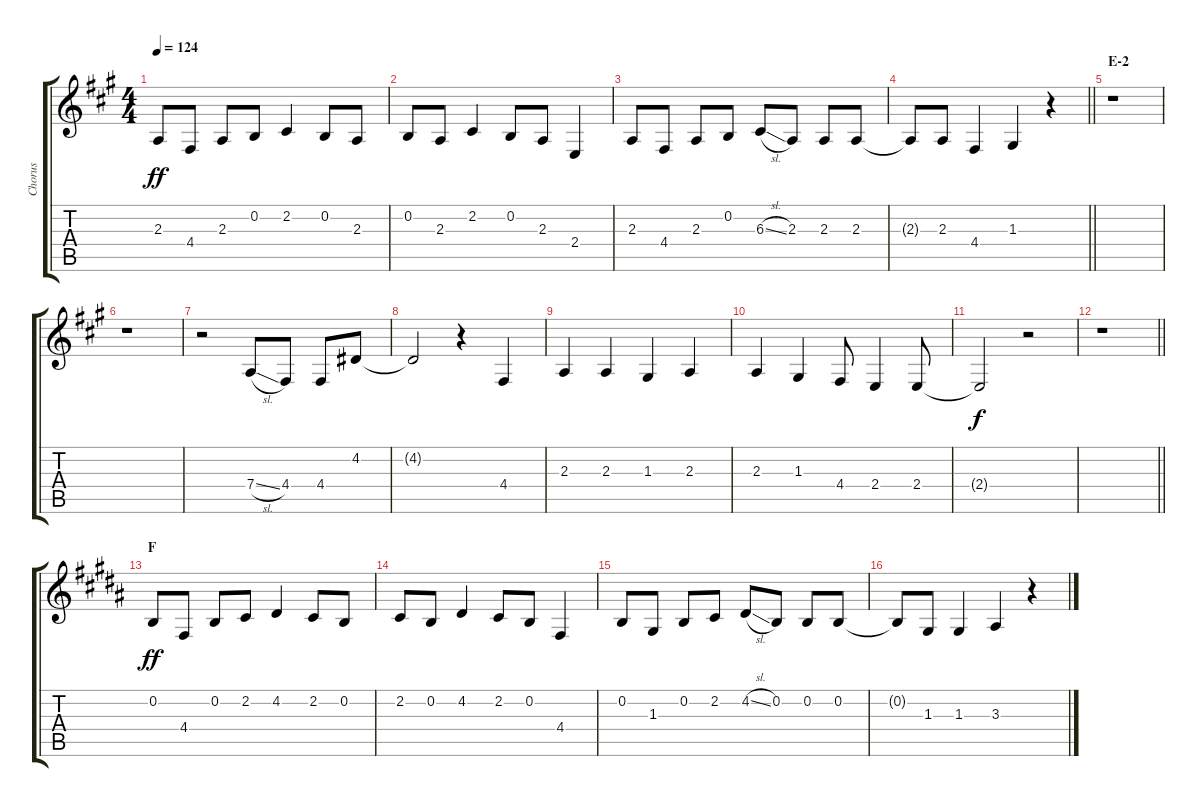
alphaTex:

\track ("Chorus" "Chorus") {instrument voiceoohs}
\staff {score tabs}
\tuning (E4 B3 G3 D3 A2 E2) {hide}
\ts (4 4)
\tempo 124
\clef g2
\ks a
2.3.8{dy ff} 4.4.8 2.3.8 0.2.8 2.2.4 0.2.8 2.3.8 |
0.2.8 2.3.8 2.2.4 0.2.8 2.3.8 2.4.4 |
2.3.8 4.4.8 2.3.8 0.2.8 6.3{sl}.8 2.3.8 2.3.8 2.3.8 |
\barLineRight lightlight
2.3{t}.8 2.3.8 4.4.4 1.3.4 r.4 |
\section ("" "E-2")
r.1 |
r.1 |
r.2 7.4{sl}.8 4.4.8 4.4.8 4.2.8 |
4.2{t}.2 r.4 4.4.4 |
2.3.4 2.3.4 1.3.4 2.3.4 |
2.3.4 1.3.4 4.4.8 2.4.4 2.4.8 |
2.4{t}.2{dy f} r.2 |
\barLineRight lightlight
r.1 |
\section ("" "F")
\ks b
0.2.8{dy ff} 4.4.8 0.2.8 2.2.8 4.2.4 2.2.8 0.2.8 |
2.2.8 0.2.8 4.2.4 2.2.8 0.2.8 4.4.4 |
0.2.8 1.3.8 0.2.8 2.2.8 4.2{sl}.8 0.2.8 0.2.8 0.2.8 |
0.2{t}.8 1.3.8 1.3.4 3.3.4 r.4
